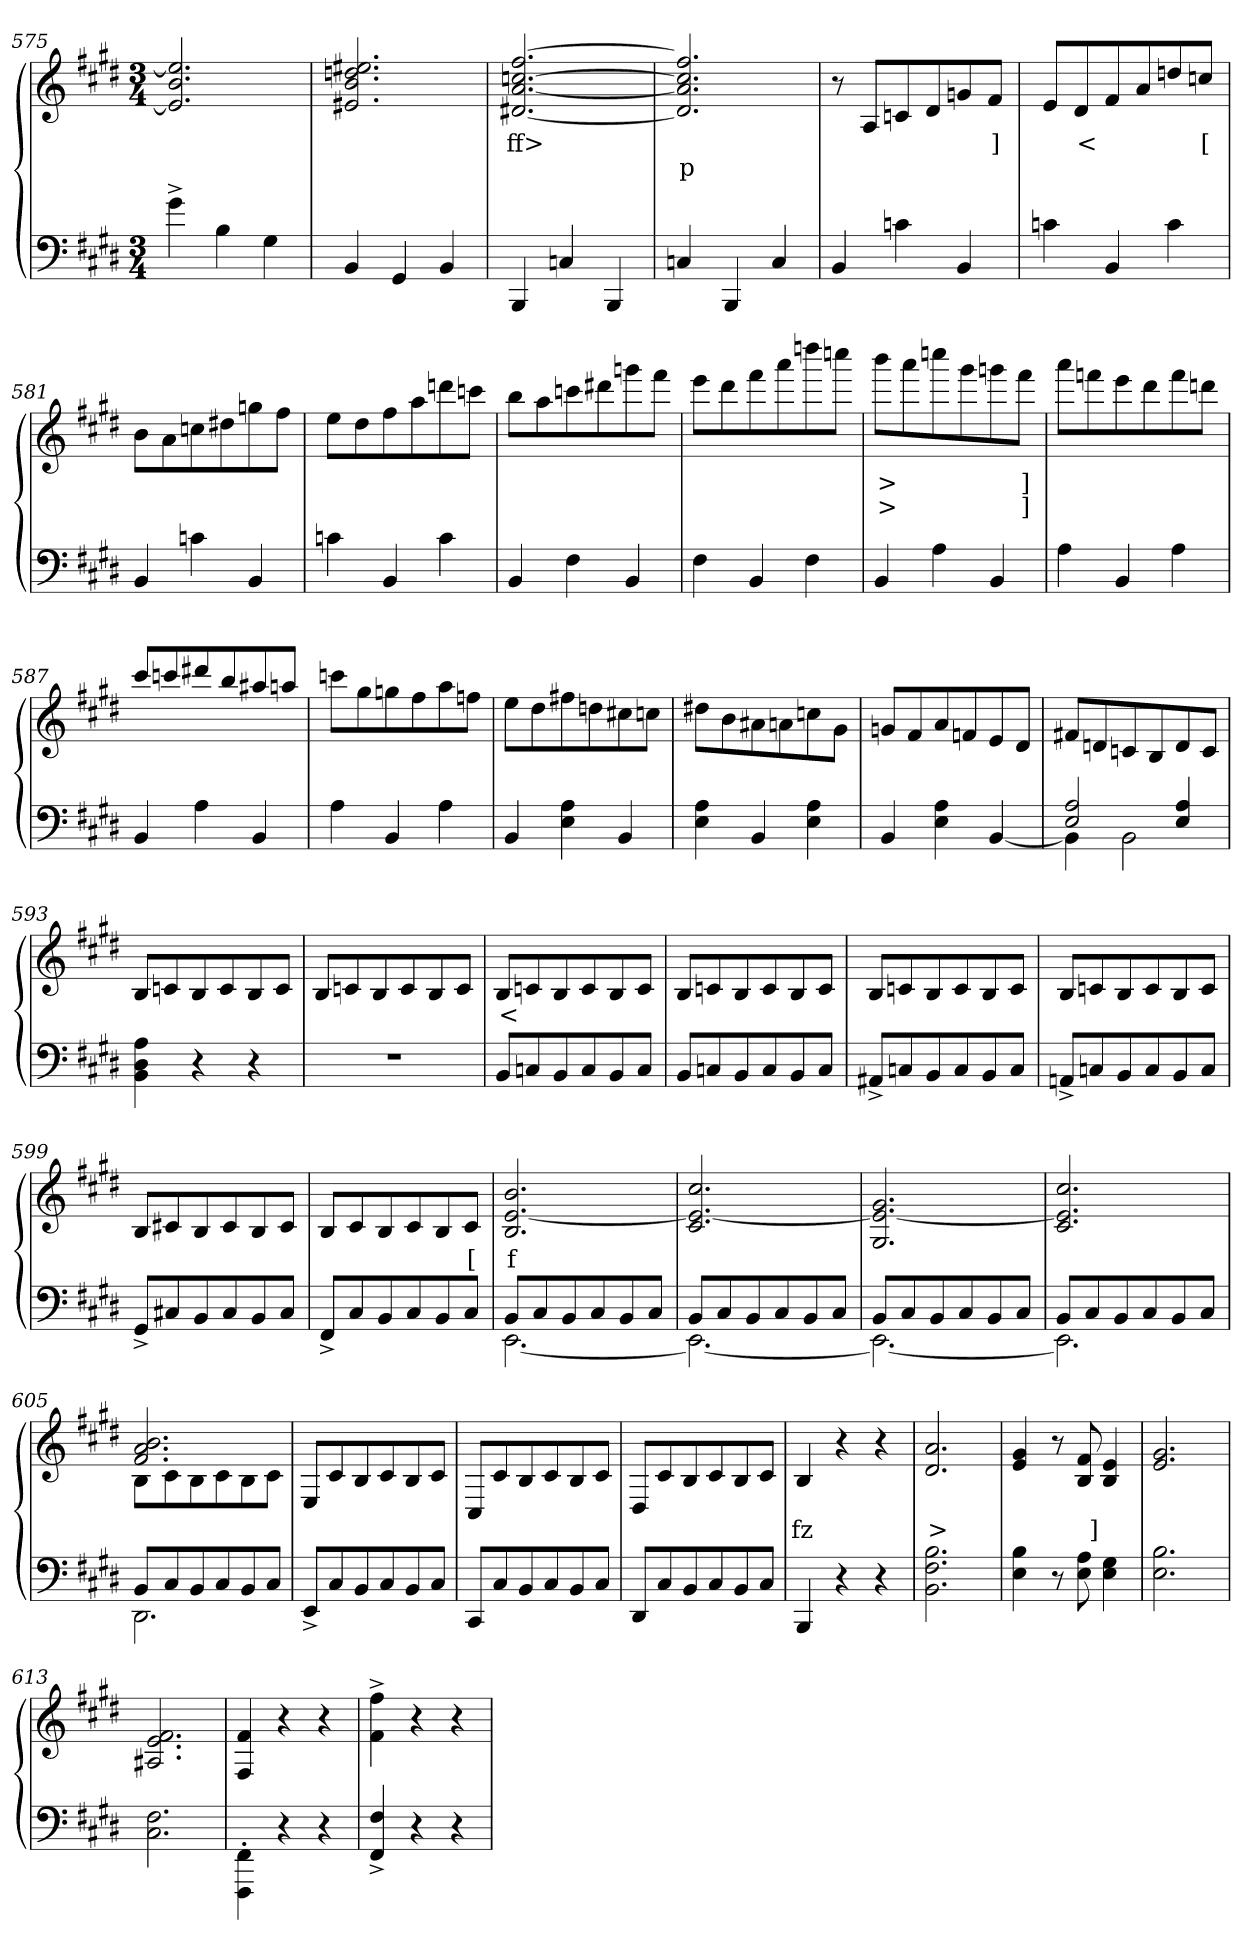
**kern	**kern	**text	**text
*part2	*part1	*part1	*part1
*staff2	*staff1	*staff1	*staff1
*clefF4	*clefG2	*	*
*k[f#c#g#d#]	*k[f#c#g#d#]	*	*
*M3/4	*M3/4	*	*
=575	=575	=575	=575
4g#^>	2.ee] 2.b 2.e]	.	.
4B	.	.	.
4G#	.	.	.
=576	=576	=576	=576
4BB	2.ee#X 2.ddn 2.b 2.e#X	.	.
4GG#	.	.	.
4BB	.	.	.
=577	=577	=577	=577
4BBB	[2.ff#/ [2.ccn/ [2.a/ [2.d#X/	ff>	.
4Cn	.	.	.
4BBB	.	.	.
=578	=578	=578	=578
4Cn	2.ff#] 2.ccn] 2.a] 2.d#]	.	p
4BBB	.	.	.
4C	.	.	.
=579	=579	=579	=579
4BB/	8r	.	.
.	8AL	.	.
4cn\	8cn	.	.
.	8d#	.	.
4BB/	8gn	.	.
.	8f#J	]	.
=580	=580	=580	=580
4cn\	8eL	.	.
.	8d#	<	.
4BB/	8f#	.	.
.	8a	.	.
4c\	8ddn	.	.
.	8ccnJ	[	.
=581	=581	=581	=581
4BB/	8bL	.	.
.	8a	.	.
4cn\	8ccn	.	.
.	8dd#X	.	.
4BB/	8ggn	.	.
.	8ff#J	.	.
=582	=582	=582	=582
4cn\	8eeL	.	.
.	8dd#	.	.
4BB/	8ff#	.	.
.	8aa	.	.
4c\	8dddn	.	.
.	8cccnJ	.	.
=583	=583	=583	=583
4BB/	8bbL	.	.
.	8aa	.	.
4F#\	8cccn	.	.
.	8ddd#X	.	.
4BB/	8gggn	.	.
.	8fff#J	.	.
=584	=584	=584	=584
4F#\	8eeeL	.	.
.	8ddd#	.	.
4BB/	8fff#	.	.
.	8aaa	.	.
4F#\	8ddddn	.	.
.	8ccccnJ	.	.
=585	=585	=585	=585
4BB/	8bbbL	>	>
.	8aaa	.	.
4A\	8ccccn	.	.
.	8ggg#	.	.
4BB/	8gggn	.	.
.	8fff#J	]	]
=586	=586	=586	=586
4A\	8aaaL	.	.
.	8fffn	.	.
4BB/	8eee	.	.
.	8ddd#	.	.
4A\	8fff	.	.
.	8dddnJ	.	.
=587	=587	=587	=587
4BB/	8ccc#/L	.	.
.	8cccn	.	.
4A\	8ddd#X	.	.
.	8bb	.	.
4BB/	8aa#X	.	.
.	8aanJ	.	.
=588	=588	=588	=588
4A\	8cccnL	.	.
.	8gg#	.	.
4BB/	8ggn	.	.
.	8ff#	.	.
4A\	8aa	.	.
.	8ffnJ	.	.
=589	=589	=589	=589
4BB/	8eeL	.	.
.	8dd#	.	.
4A\ 4E	8ff#X	.	.
.	8ddn	.	.
4BB/	8cc#X	.	.
.	8ccnJ	.	.
=590	=590	=590	=590
4A\ 4E	8dd#X\L	.	.
.	8b	.	.
4BB/	8a#X	.	.
.	8an	.	.
4A\ 4E	8ccn	.	.
.	8g#J	.	.
=591	=591	=591	=591
4BB/	8gnL	.	.
.	8f#	.	.
4A\ 4E	8a	.	.
.	8fn	.	.
[4BB/	8e	.	.
.	8d#J	.	.
=592	=592	=592	=592
*^	*	*	*
2A 2E	4BB]	8f#XL	.	.
.	.	8dn	.	.
.	2BB	8cn	.	.
.	.	8B	.	.
4A 4E	.	8d	.	.
.	.	8cJ	.	.
*v	*v	*	*	*
=593	=593	=593	=593
4A 4D# 4BB	8BL	.	.
.	8cn	.	.
4r	8B	.	.
.	8c	.	.
4r	8B	.	.
.	8cJ	.	.
=594	=594	=594	=594
2.r	8BL	.	.
.	8cn	.	.
.	8B	.	.
.	8c	.	.
.	8B	.	.
.	8cJ	.	.
=595	=595	=595	=595
8BBL	8BL	<	.
8Cn	8cn	.	.
8BB	8B	.	.
8C	8c	.	.
8BB	8B	.	.
8CJ	8cJ	.	.
=596	=596	=596	=596
8BBL	8BL	.	.
8Cn	8cn	.	.
8BB	8B	.	.
8C	8c	.	.
8BB	8B	.	.
8CJ	8cJ	.	.
=597	=597	=597	=597
8AA#X^>L	8BL	.	.
8Cn	8cn	.	.
8BB	8B	.	.
8C	8c	.	.
8BB	8B	.	.
8CJ	8cJ	.	.
=598	=598	=598	=598
8AAn^>L	8BL	.	.
8Cn	8cn	.	.
8BB	8B	.	.
8C	8c	.	.
8BB	8B	.	.
8CJ	8cJ	.	.
=599	=599	=599	=599
8GG#^>L	8BL	.	.
8C#X	8c#X	.	.
8BB	8B	.	.
8C#	8c#	.	.
8BB	8B	.	.
8C#J	8c#J	.	.
=600	=600	=600	=600
8FF#^>L	8BL	.	.
8C#	8c#	.	.
8BB	8B	.	.
8C#	8c#	.	.
8BB	8B	.	.
8C#J	8c#J	[	.
=601	=601	=601	=601
*^	*	*	*
8BBL	[2.EE	2.b [2.e 2.B	f	.
8C#	.	.	.	.
8BB	.	.	.	.
8C#	.	.	.	.
8BB	.	.	.	.
8C#J	.	.	.	.
=602	=602	=602	=602	=602
8BBL	2.EE_	2.cc# 2.e_ 2.c#	.	.
8C#	.	.	.	.
8BB	.	.	.	.
8C#	.	.	.	.
8BB	.	.	.	.
8C#J	.	.	.	.
=603	=603	=603	=603	=603
8BBL	2.EE_	2.g# 2.e_ 2.G#	.	.
8C#	.	.	.	.
8BB	.	.	.	.
8C#	.	.	.	.
8BB	.	.	.	.
8C#J	.	.	.	.
=604	=604	=604	=604	=604
8BBL	2.EE]	2.cc# 2.e] 2.c#	.	.
8C#	.	.	.	.
8BB	.	.	.	.
8C#	.	.	.	.
8BB	.	.	.	.
8C#J	.	.	.	.
=605	=605	=605	=605	=605
*	*	*^	*	*
8BBL	2.DD#	2.b 2.a 2.f#	8BL	.	.
8C#	.	.	8c#	.	.
8BB	.	.	8B	.	.
8C#	.	.	8c#	.	.
8BB	.	.	8B	.	.
8C#J	.	.	8c#J	.	.
*v	*v	*	*	*	*
*	*v	*v	*	*
=606	=606	=606	=606
8EE^>/L	8EL	.	.
8C#	8c#	.	.
8BB	8B	.	.
8C#	8c#	.	.
8BB	8B	.	.
8C#J	8c#J	.	.
=607	=607	=607	=607
8CC#/L	8C#L	.	.
8C#	8c#	.	.
8BB	8B	.	.
8C#	8c#	.	.
8BB	8B	.	.
8C#J	8c#J	.	.
=608	=608	=608	=608
8DD#/L	8D#L	.	.
8C#	8c#	.	.
8BB	8B	.	.
8C#	8c#	.	.
8BB	8B	.	.
8C#J	8c#J	.	.
=609	=609	=609	=609
4BBB/	4B	fz	.
4r	4r	.	.
4r	4r	.	.
=610	=610	=610	=610
2.B 2.F# 2.BB	2.a 2.d#	>	.
=611	=611	=611	=611
4B 4E	4g# 4e	.	.
8r	8r	.	.
8A 8E	8f# 8B	.	.
4G# 4E	4e 4B	]	.
=612	=612	=612	=612
2.B 2.E	2.g# 2.e	.	.
=613	=613	=613	=613
2.F# 2.C#	2.f# 2.e 2.A#X	.	.
=614	=614	=614	=614
4FF#\'> 4FFF#'>	4f# 4F#	.	.
4r	4r	.	.
4r	4r	.	.
=615	=615	=615	=615
4F#^> 4FF#^>	4ff#^> 4f#^>	.	.
4r	4r	.	.
4r	4r	.	.
=	=	=	=
*-	*-	*-	*-
